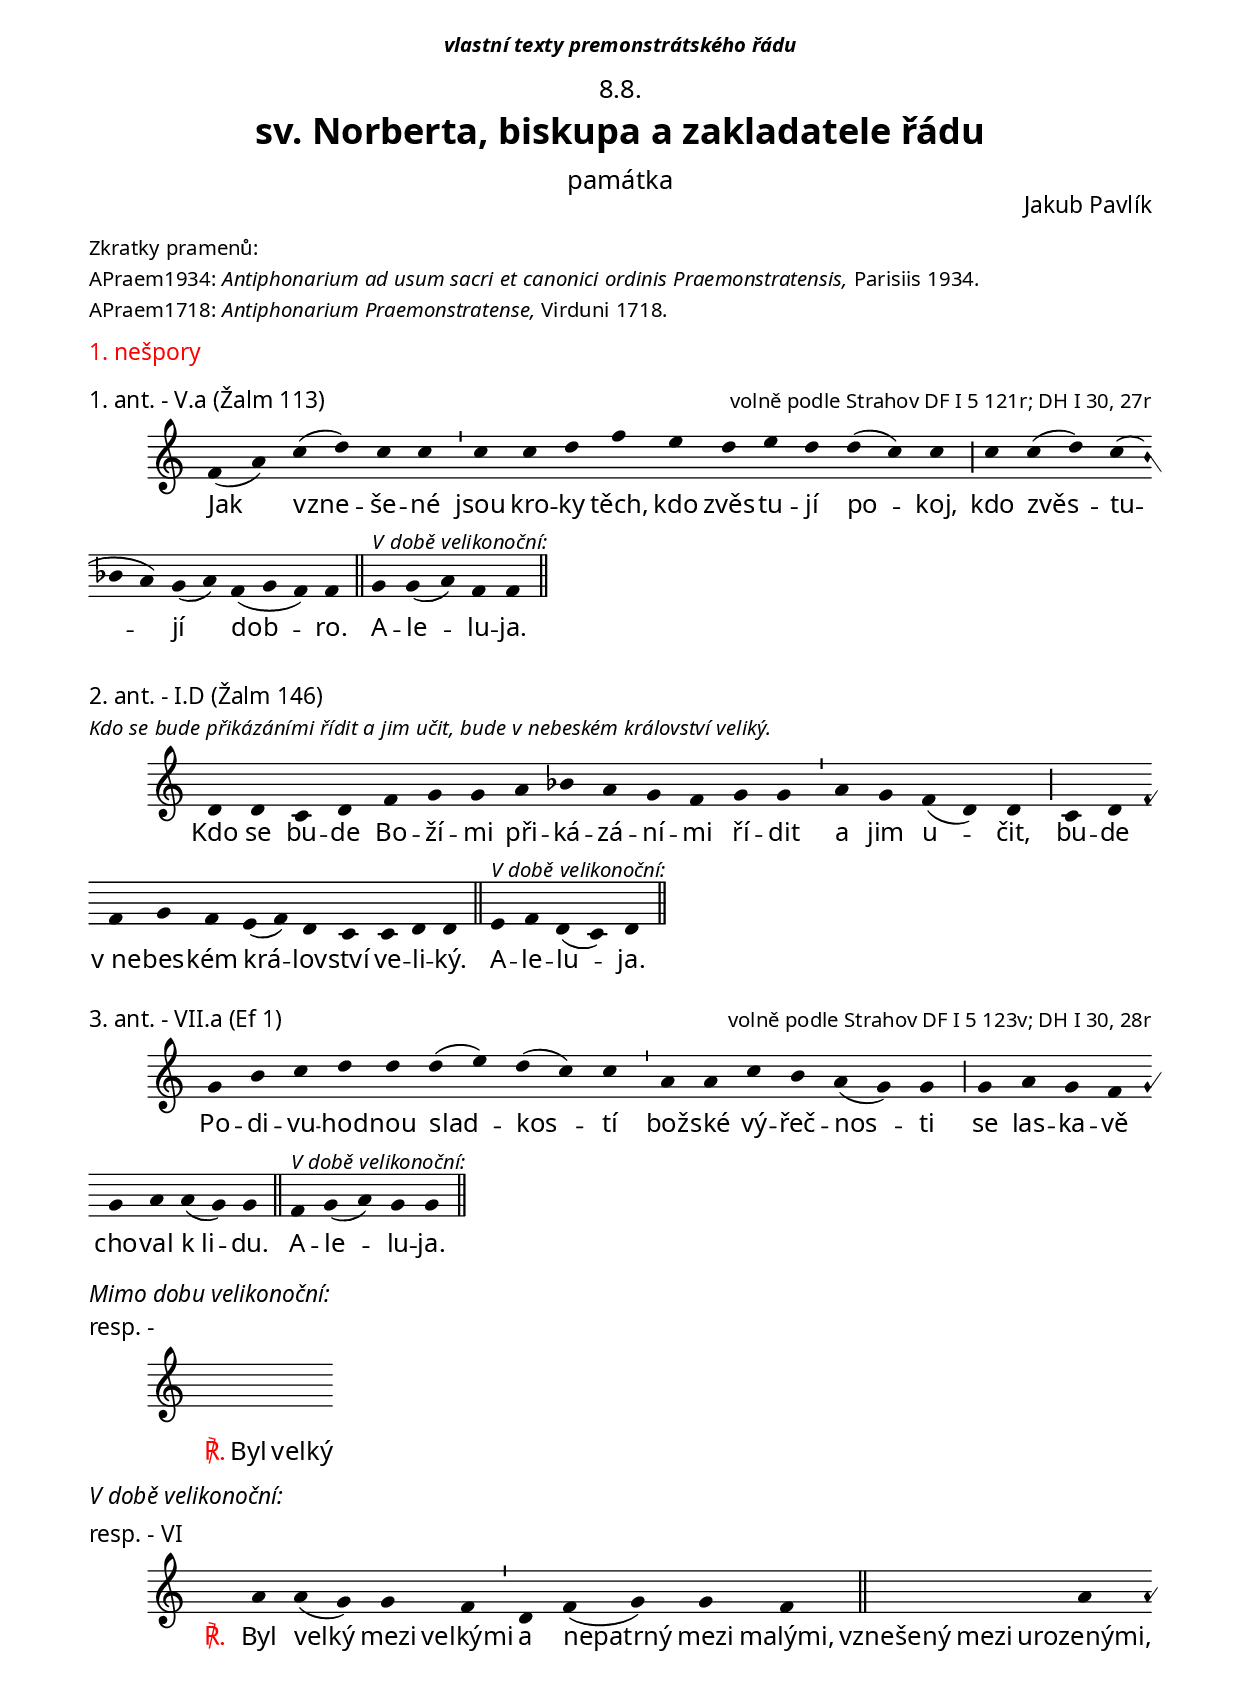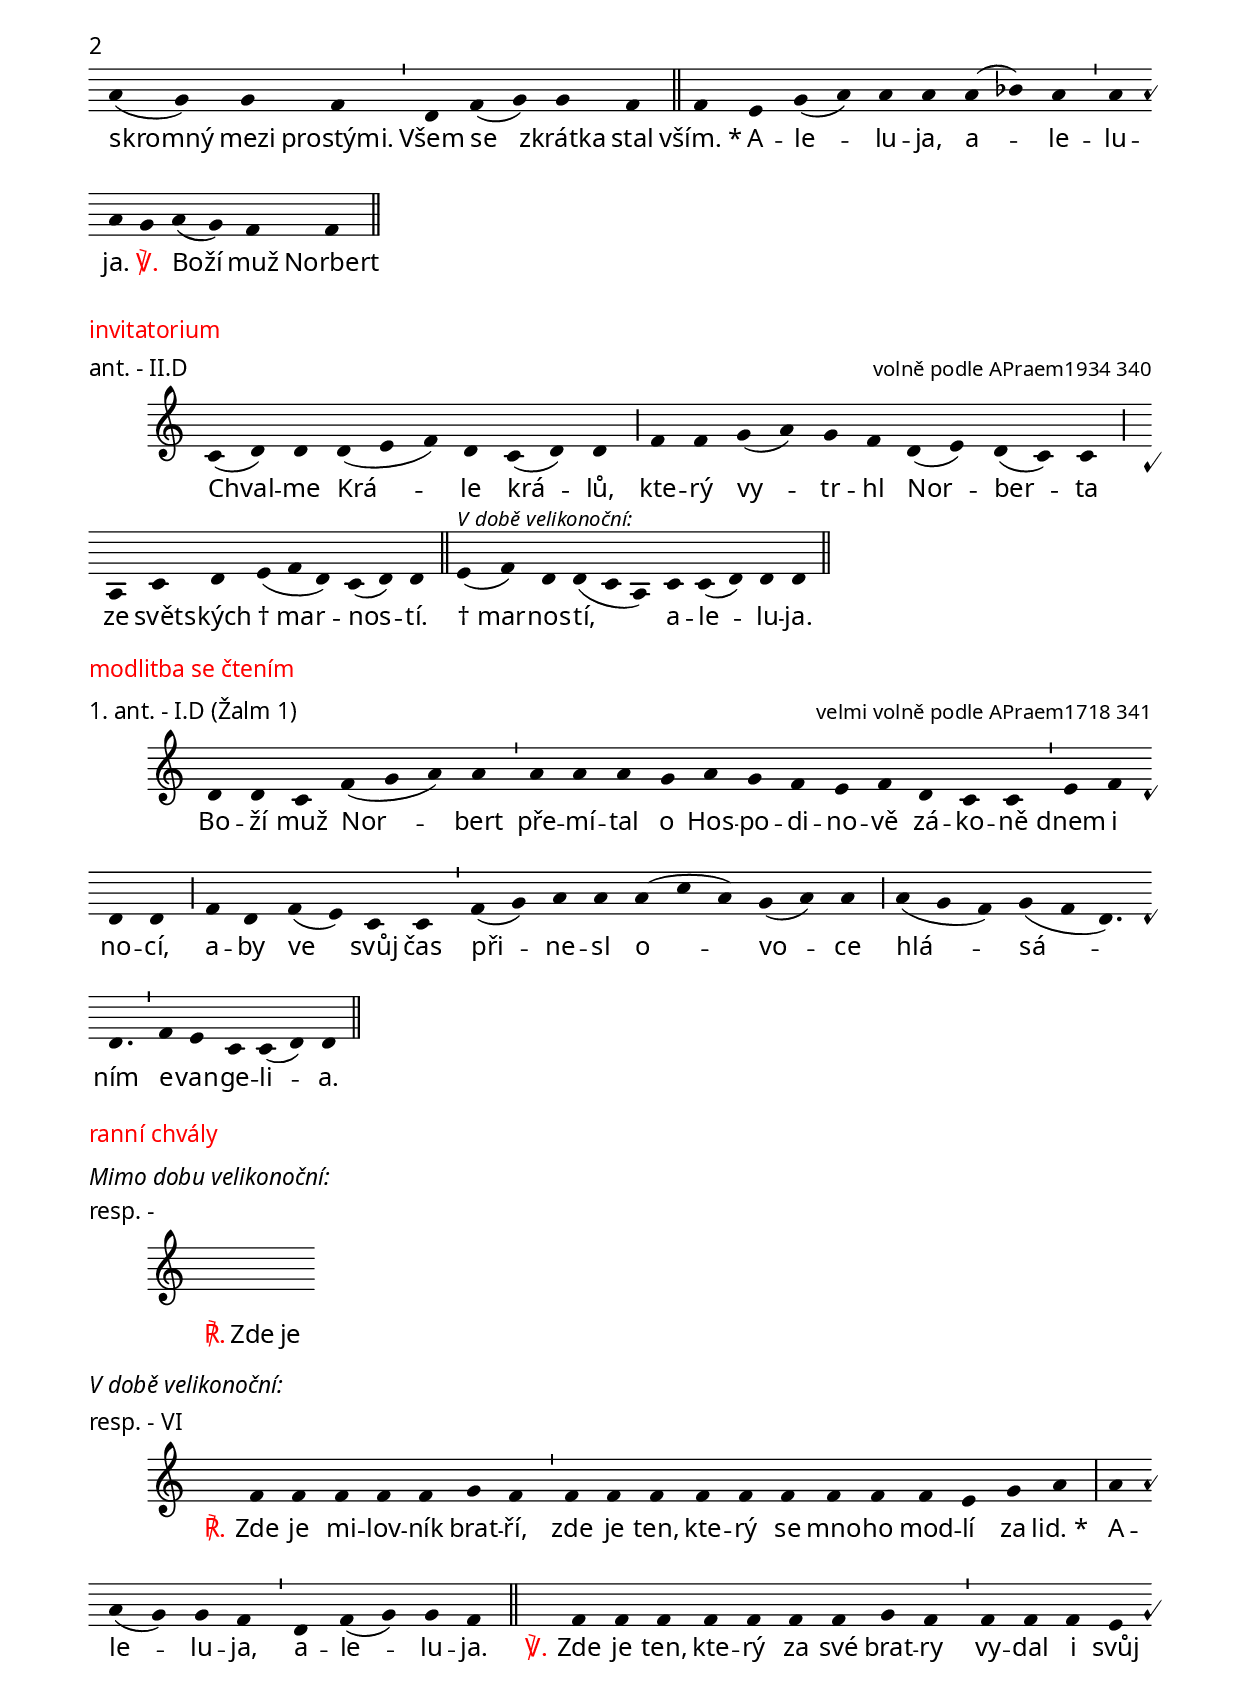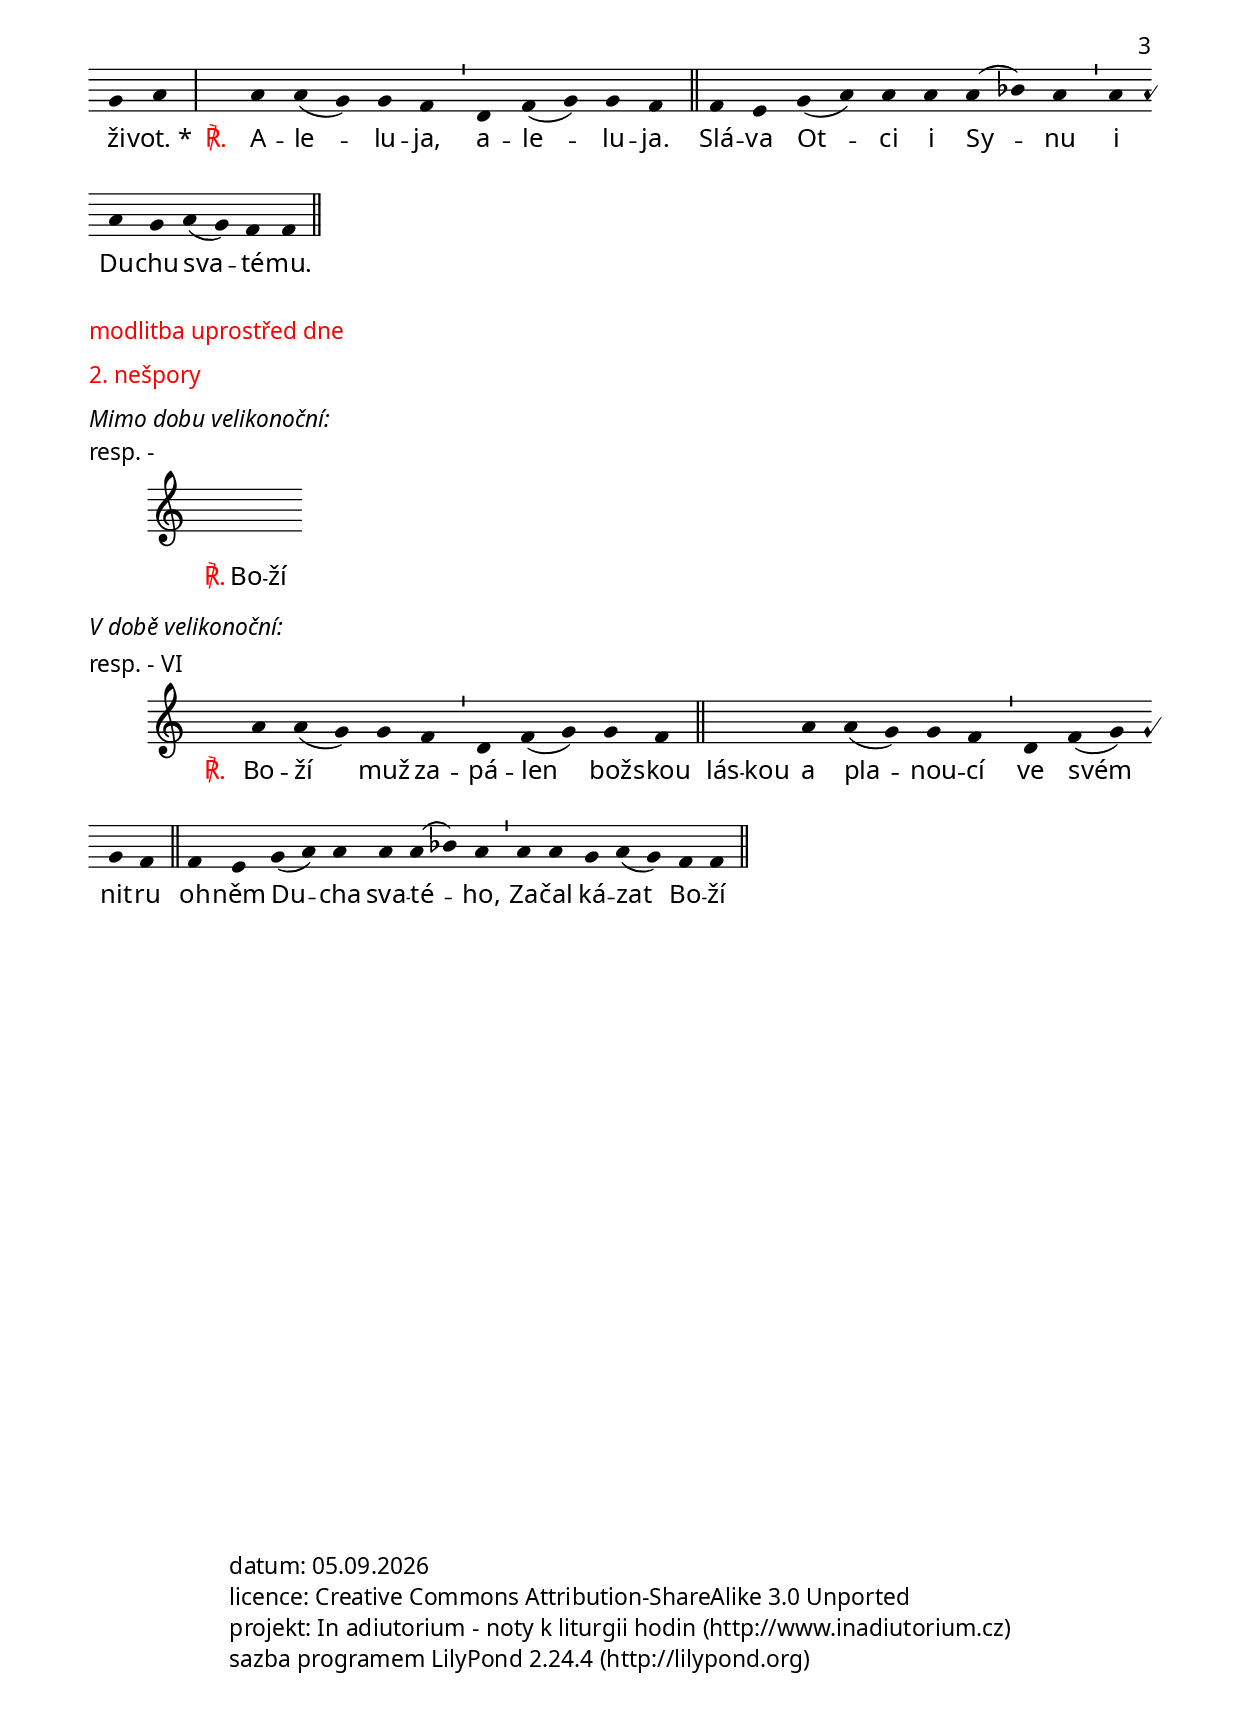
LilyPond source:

\version "2.16.0"

\include "../../spolecne.ly"
\include "../../dilyresponsorii.ly"
\include "../../spolecne/reholni.ly"
textyOPraem = "vlastní texty premonstrátského řádu"


\header {
  title = \markup\titleSvatek
            "sv. Norberta, biskupa a zakladatele řádu"
            památka
            8.8.
            \textyOPraem
  composer = "Jakub Pavlík"
}

\markup\small\column{
  \line{
    Zkratky pramenů:
  }
  \line{
    APraem1934: \italic{Antiphonarium ad usum sacri et canonici ordinis Praemonstratensis,} Parisiis 1934.
  }
  \line{
    APraem1718: \with-url "https://books.google.cz/books?id=GzRHAAAAcAAJ" {\italic{Antiphonarium Praemonstratense,} Virduni 1718.}
  }
}

\markup {\nadpisHodinka {"1. nešpory"}}

\score {
  \relative c' {
    \choralniRezim
    f4( a) c( d) c c \barMin
    c c d f e d e d d( c) c \barMaior
    c c( d) c( bes a) g( a) f( g f) f \barFinalis

    g^\markup\rubrVelikAleluja g( a) f f \barFinalis
  }
  \addlyrics {
    Jak vzne -- še -- né jsou kro -- ky těch,
    kdo zvěs -- tu -- jí po -- koj,
    kdo zvěs -- tu -- jí dob -- ro.

    A -- le -- lu -- ja.
  }
  \header {
    fons_externus = "volně podle Strahov DF I 5 121r; DH I 30, 27r"
    quid = "1. ant."
    modus = "V"
    differentia = "a"
    psalmus = "Žalm 113"
    id = "1ne-a1"
    piece = \markup {\sestavTitulek}
  }
}

\score {
  \relative c' {
    \choralniRezim
    d4 d c d f g g a bes a g f g g \barMin
    a g f( d) d \barMaior
    c d f g f e( f) d c c d d \barFinalis

    e^\markup\rubrVelikAleluja f d( c) d \barFinalis
  }
  \addlyrics {
    Kdo se bu -- de Bo -- ží -- mi při -- ká -- zá -- ní -- mi ří -- dit
    a jim u -- čit,
    bu -- de v_ne -- bes -- kém krá -- lov -- ství ve -- li -- ký.

    A -- le -- lu -- ja.
  }
  \header {
    textus_approbatus = "Kdo se bude přikázáními řídit a jim učit, bude v nebeském království veliký."
    quid = "2. ant."
    modus = "I"
    differentia = "D"
    psalmus = "Žalm 146"
    fial = "commune/commune_ucitel.ly#1ne-amag"
    id = "1ne-a2"
    piece = \markup {\sestavTitulek}
  }
}

\score {
  \relative c'' {
    \choralniRezim
    g4 b c d d d( e) d( c) c \barMin
    a a c b a( g) g \barMaior
    g a g f g a a( g) g \barFinalis

    f^\markup\rubrVelikAleluja g( a) g g \barFinalis
  }
  \addlyrics {
    Po -- di -- vu -- hod -- nou slad -- kos -- tí
    bož -- ské vý -- řeč -- nos -- ti
    se las -- ka -- vě cho -- val k_li -- du.

    A -- le -- lu -- ja.
  }
  \header {
    fons_externus = "volně podle Strahov DF I 5 123v; DH I 30, 28r"
    quid = "3. ant."
    modus = "VII"
    differentia = "a"
    psalmus = "Ef 1"
    id = "1ne-a3"
    piece = \markup {\sestavTitulek}
  }
}

\markup\italic{Mimo dobu velikonoční:}

\score {
  \relative c' {
    \choralniRezim

    % R
    \neviditelna a

    % V
    \neviditelna a

    % R
    \neviditelna a

    % Slava
  }
  \addlyrics {
    \Response Byl velký mezi velkými a nepatrný mezi malými, vznešený mezi urozenými, skromný mezi prostými._* Všem se zkrátka stal vším.
    \Verse Boží muž Norbert byl veselého vzhledu, klidné tváře, velice výmluvný v řeči, příjemný v rozhovoru, laskavý v soužití._*
    \Response Všem se zkrátka stal vším.
    \textRespDoxologie
  }
  \header {
    quid = "resp."
    modus = ""
    id = "1ne-r"
    piece = \markup {\sestavTitulekResp}
  }
}

\markup\italic{V době velikonoční:}

\score {
  \relative c' {
    \choralniRezim

    % R
    \neviditelna f
    \respVIalelujaResponsum \barFinalis
    % V
    \neviditelna f

    % R
    \neviditelna a
    \respVIalelujaResponsum \barFinalis
    % Slava
    \respVIalelujaDoxologie \barFinalis
  }
  \addlyrics {
    \Response Byl velký mezi velkými a nepatrný mezi malými, vznešený mezi urozenými, skromný mezi prostými. Všem se zkrátka stal vším._*
    \textRespAleluja
    \Verse Boží muž Norbert byl veselého vzhledu, klidné tváře, velice výmluvný v řeči, příjemný v rozhovoru, laskavý v soužití._*
    \Response \textRespAleluja
    \textRespDoxologie
  }
  \header {
    quid = "resp."
    modus = "VI"
    id = "1ne-r-velik"
    piece = \markup {\sestavTitulekResp}
  }
}

\score {
  \relative c' {
    \choralniRezim

  }
  \addlyrics {
    Boží muž, když nábožně vybudoval dům své chudoby v Prémontré, založil svůj kanovnický řád, stal se arcibiskupem, žehnaje bratřím blaženě usnul v Kristu.

    A -- le -- lu -- ja.
  }
  \header {
    quid = "ant. k Magnificat"
    modus = ""
    differentia = ""
    psalmus = ""
    id = "1ne-amag"
    piece = \markup {\sestavTitulekBezZalmu}
  }
}

\markup {\nadpisHodinka {"invitatorium"}}

\score {
  \relative c' {
    \choralniRezim
    c4( d) d d( e f) d c( d) d \barMaior
    f f g( a) g f d( e) d( c) c \barMaior
    a c d e( f d) c( d) d \barFinalis

    e(^\markup\rubrVelikAleluja f) d d( c a)
    c c( d) d d \barFinalis
  }
  \addlyrics {
    Chval -- me Krá -- le krá -- lů,
    kte -- rý vy -- tr -- hl Nor -- ber -- ta
    ze svět -- ských
    \markup{\Dagger mar} -- nos -- tí.

    \markup{\Dagger mar} -- nos -- tí,
    a -- le -- lu -- ja.
  }
  \header {
    fons_externus = "volně podle APraem1934 340"
    quid = "ant."
    modus = "II"
    differentia = "D"
    psalmus = ""
    id = "invit"
    piece = \markup {\sestavTitulekBezZalmu}
  }
}

\markup {\nadpisHodinka {"modlitba se čtením"}}

\score {
  \relative c' {
    \choralniRezim
    d4 d c f( g a) a \barMin
    a a a g a g f e f d c c \barMin
    e f d d \barMaior
    f d f( e) c c \barMin
    f( g) a a a( c a) g( a) a \barMaior
    a( g f) g( f d4.) d \barMin f4 e c c( d) d \barFinalis
  }
  \addlyrics {
    Bo -- ží muž Nor -- bert
    pře -- mí -- tal o Hos -- po -- di -- no -- vě zá -- ko -- ně dnem i no -- cí,
    a -- by ve svůj čas
    při -- ne -- sl o -- vo -- ce
    hlá -- sá -- ním e -- van -- ge -- li -- a.
  }
  \header {
    fons_externus = "velmi volně podle APraem1718 341"
    quid = "1. ant."
    modus = "I"
    differentia = "D"
    psalmus = "Žalm 1"
    id = "mc-a1"
    piece = \markup {\sestavTitulek}
  }
}

\score {
  \relative c' {
    \choralniRezim

  }
  \addlyrics {
    Nad díla svých rukou ustanovil jsi toho, Pane, jehož jedinou slávou bylo vyznávat Ježíše Krista Ukřižovaného.
  }
  \header {
    quid = "2. ant."
    modus = ""
    differentia = ""
    psalmus = "Žalm 8"
    id = "mc-a2"
    piece = \markup {\sestavTitulek}
  }
}

\score {
  \relative c' {
    \choralniRezim

  }
  \addlyrics {
    Nemluvil křivě svým jazykem, a proto odpočívá na svaté hoře.
  }
  \header {
    quid = "3. ant."
    modus = ""
    differentia = ""
    psalmus = "Žalm 24"
    id = "mc-a3"
    piece = \markup {\sestavTitulek}
  }
}

\markup {\nadpisHodinka {"ranní chvály"}}

\score {
  \relative c' {
    \choralniRezim

  }
  \addlyrics {
    Norbert zapřel sám sebe a následoval Krista po neschůdnější cestě.
  }
  \header {
    quid = "1. ant."
    modus = ""
    differentia = ""
    psalmus = "Žalm 63"
    id = "rch-a1"
    piece = \markup {\sestavTitulek}
  }
}

\score {
  \relative c' {
    \choralniRezim

  }
  \addlyrics {
    Mnohé co nejpokorněji poučil, aby Duch svatý vedl jejich cesty k dokonalosti.
  }
  \header {
    quid = "2. ant."
    modus = ""
    differentia = ""
    psalmus = "Dan 3-III"
    id = "rch-a2"
    piece = \markup {\sestavTitulek}
  }
}

\score {
  \relative c' {
    \choralniRezim

  }
  \addlyrics {
    Boží muž s jásotem přiváděl Kristovy následovníky ke svému předem ukázanému domovu chudoby.
  }
  \header {
    quid = "3. ant."
    modus = ""
    differentia = ""
    psalmus = "Žalm 149"
    id = "rch-a3"
    piece = \markup {\sestavTitulek}
  }
}

\markup\italic{Mimo dobu velikonoční:}

\score {
  \relative c' {
    \choralniRezim

    % R
    \neviditelna a

    % V
    \neviditelna a

    % R
    \neviditelna a

    % Slava
  }
  \addlyrics {
    \Response Zde je milovník bratří,_* zde je ten, který se mnoho modlí za lid.
    \Verse Zde je ten, který za své bratry vydal i svůj život._*
    \Response Zde je ten, který se mnoho modlí za lid.
    \textRespDoxologie
  }
  \header {
    quid = "resp."
    modus = ""
    id = "rch-r"
    piece = \markup {\sestavTitulekResp}
  }
}

\markup\italic{V době velikonoční:}

\score {
  \relative c' {
    \choralniRezim

    % R
    \neviditelna f
    f4 f f f f g f \barMin
    f f f f f f f f f e g a \barMax
    \respVIalelujaResponsum \barFinalis
    % V
    \neviditelna f
    f4 f f f f f f g f \barMin f f f e g a \barMax
    % R
    \neviditelna a
    \respVIalelujaResponsum \barFinalis
    % Slava
    \respVIalelujaDoxologie \barFinalis
  }
  \addlyrics {
    \Response Zde je mi -- lov -- ník brat -- ří,
    zde je ten, kte -- rý se mno -- ho mod -- lí za lid._*
    \textRespAleluja
    \Verse Zde je ten, kte -- rý za své brat -- ry vy -- dal i svůj ži -- vot._*
    \Response \textRespAleluja
    \textRespDoxologie
  }
  \header {
    quid = "resp."
    modus = "VI"
    id = "rch-r-velik"
    piece = \markup {\sestavTitulekResp}
  }
}

\score {
  \relative c' {
    \choralniRezim

  }
  \addlyrics {
    Norbert, vynikající šiřitel katolické víry,
    hlasatel pravého pokání,
    kanovník a vzácný zakladatel premonstrátského řádu:
    co učil slovy, dovršil ve skutcích.
  }
  \header {
    quid = "ant. k Benedictus"
    modus = ""
    differentia = ""
    psalmus = ""
    id = "rch-aben"
    piece = \markup {\sestavTitulekBezZalmu}
  }
}

\markup {\nadpisHodinka {"modlitba uprostřed dne"}}

\score {
  \relative c' {
    \choralniRezim

  }
  \addlyrics {
    Mnozí jsme jedno tělo v Kristu.
  }
  \header {
    quid = "ant. dopoledne"
    modus = ""
    differentia = ""
    psalmus = ""
    id = "tercie"
    piece = \markup {\sestavTitulekBezZalmu}
  }
}

\score {
  \relative c' {
    \choralniRezim

  }
  \addlyrics {
    Služebníku věrný a rozvážný, vejdi k radostné hostině svého Pána.
  }
  \header {
    quid = "ant. v poledne"
    modus = ""
    differentia = ""
    psalmus = ""
    id = "sexta"
    piece = \markup {\sestavTitulekBezZalmu}
  }
}

\score {
  \relative c' {
    \choralniRezim

  }
  \addlyrics {
    Okolo něho věnec bratří jako cedry vysázené na hoře Libanonu.
  }
  \header {
    quid = "ant. odpoledne"
    modus = ""
    differentia = ""
    psalmus = ""
    id = "nona"
    piece = \markup {\sestavTitulekBezZalmu}
  }
}

\markup {\nadpisHodinka {"2. nešpory"}}

\score {
  \relative c' {
    \choralniRezim

  }
  \addlyrics {
    Nor -- bert ja -- ko pla -- nou -- cí lam -- pa
    byl po -- sta -- ven na sví -- cen
    a sví -- til všem v_domě.

    A -- le -- lu -- ja.
  }
  \header {
    quid = "1. ant."
    modus = ""
    differentia = ""
    psalmus = "Žalm 15"
    id = "2ne-a1"
    piece = \markup {\sestavTitulek}
  }
}

\score {
  \relative c' {
    \choralniRezim

  }
  \addlyrics {
    Pře -- svěd -- čil vlád -- ce cír -- kve,
    a -- by se u -- ja -- li
    si -- rot -- ků a vdov.

    A -- le -- lu -- ja.
  }
  \header {
    quid = "2. ant."
    modus = ""
    differentia = ""
    psalmus = "Žalm 112"
    id = "2ne-a2"
    piece = \markup {\sestavTitulek}
  }
}

\score {
  \relative c' {
    \choralniRezim

  }
  \addlyrics {
    Za já -- so -- tu všech
    se ne -- rad stal ar -- ci -- bis -- ku -- pem
    a tr -- pě -- li -- vě sná -- šel
    di -- vo -- ký lid. % :)

    A -- le -- lu -- ja.
  }
  \header {
    quid = "3. ant."
    modus = ""
    differentia = ""
    psalmus = "Zj 15"
    id = "2ne-a3"
    piece = \markup {\sestavTitulek}
  }
}

\markup\italic{Mimo dobu velikonoční:}

\score {
  \relative c' {
    \choralniRezim

    % R
    \neviditelna a

    % V
    \neviditelna a

    % R
    \neviditelna a

    % Slava
  }
  \addlyrics {
    \Response Bo -- ží muž
    za -- pá -- len bož -- skou lás -- kou
    a pla -- nou -- cí ve svém nit -- ru
    oh -- něm Du -- cha sva -- té -- ho,_*
    Za -- čal ká -- zat Bo -- ží slo -- vo,
    ať to by -- lo vhod či ne -- vhod.
    \Verse Z_po -- kla -- du Bo -- ží -- ho
    vy -- ná -- šel vě -- ci no -- vé i sta -- ré,
    a stal se jed -- něm vů -- ní ži -- vo -- ta pro ži -- vot,
    ji -- ným pak vů -- ní smr -- ti pro smrt._*
    \Response
    \textRespDoxologie
  }
  \header {
    quid = "resp."
    modus = ""
    id = "2ne-r"
    piece = \markup {\sestavTitulekResp}
  }
}

\markup\italic{V době velikonoční:}

\score {
  \relative c' {
    \choralniRezim

    % R
    \neviditelna f
    \respVIalelujaResponsum \barFinalis
    % V
    \neviditelna f

    % R
    \neviditelna a
    \respVIalelujaResponsum \barFinalis
    % Slava
    \respVIalelujaDoxologie \barFinalis
  }
  \addlyrics {
    \Response Bo -- ží muž
    za -- pá -- len bož -- skou lás -- kou
    a pla -- nou -- cí ve svém nit -- ru
    oh -- něm Du -- cha sva -- té -- ho,
    Za -- čal ká -- zat Bo -- ží slo -- vo,
    ať to by -- lo vhod či ne -- vhod._*
    \textRespAleluja
    \Verse Z_po -- kla -- du Bo -- ží -- ho
    vy -- ná -- šel vě -- ci no -- vé i sta -- ré,
    a stal se jed -- něm vů -- ní ži -- vo -- ta pro ži -- vot,
    ji -- ným pak vů -- ní smr -- ti pro smrt._*
    \Response \textRespAleluja
    \textRespDoxologie
  }
  \header {
    quid = "resp."
    modus = "VI"
    id = "2ne-r-velik"
    piece = \markup {\sestavTitulekResp}
  }
}

\score {
  \relative c' {
    \choralniRezim

  }
  \addlyrics {
    Dnes je slav -- ný den,
    kdy sva -- tý bis -- kup Nor -- bert
    byl zba -- ven pout tě -- la
    a při -- jat s_an -- dě -- ly tam,
    kde v_zá -- ři -- vém sva -- teb -- ním ša -- tu
    šťas -- ten sto -- lu -- je v_pa -- lá -- ci ne -- bes -- ké -- ho Krá -- le,
    ja -- ko -- by na -- pá -- jen prou -- dem bla -- ha,
    a -- le -- lu -- ja, a -- le -- lu -- ja.
    % zde aleluja i mimo dobu velikonoční
  }
  \header {
    quid = "ant. k Magnificat"
    modus = ""
    differentia = ""
    psalmus = ""
    id = "2ne-amag"
    piece = \markup {\sestavTitulekBezZalmu}
  }
}